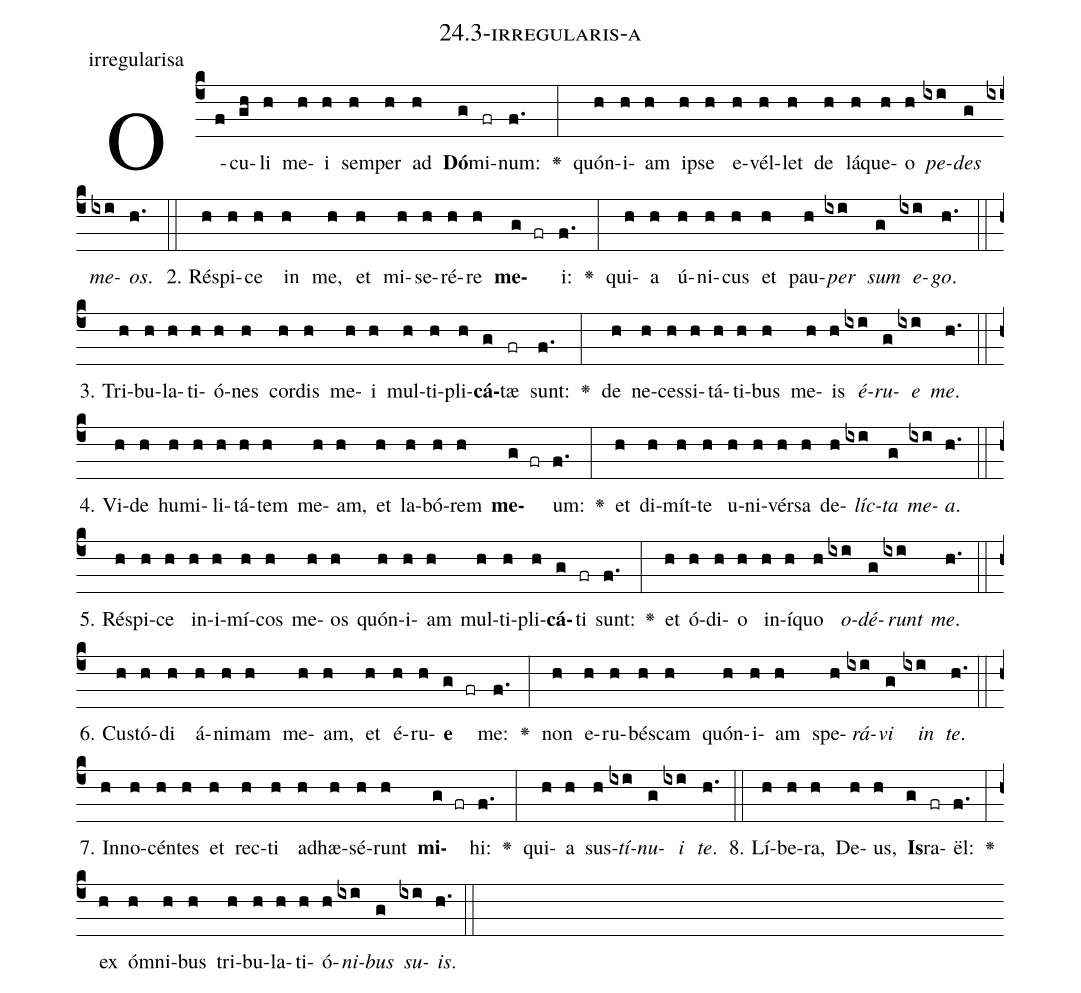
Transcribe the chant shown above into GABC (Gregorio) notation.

name: 24.3-irregularis-a;
annotation: irregularisa;
%%
(c4)O(f)cu(gh)li(h) me(h)i(h) sem(h)per(h) ad(h) <b>Dó</b>(g)mi(fr)num:(f.) <v>\greheightstar</v>(:) quón(h)i(h)am(h) ip(h)se(h) e(h)vél(h)let(h) de(h) lá(h)que(h)o(h) <i>pe</i>(ixi)<i>des</i>(g) <i>me</i>(ixi)<i>os</i>.(h.) (::)
2. Ré(h)spi(h)ce(h) in(h) me,(h) et(h) mi(h)se(h)ré(h)re(h) <b>me</b>(g fr)i:(f.) <v>\greheightstar</v>(:) qui(h)a(h) ú(h)ni(h)cus(h) et(h) pau(h)<i>per</i>(ixi) <i>sum</i>(g) <i>e</i>(ixi)<i>go</i>.(h.) (::)
3. Tri(h)bu(h)la(h)ti(h)ó(h)nes(h) cor(h)dis(h) me(h)i(h) mul(h)ti(h)pli(h)<b>cá</b>(g)tæ(fr) sunt:(f.) <v>\greheightstar</v>(:) de(h) ne(h)ces(h)si(h)tá(h)ti(h)bus(h) me(h)is(h) <i>é</i>(ixi)<i>ru</i>(g)<i>e</i>(ixi) <i>me</i>.(h.) (::)
4. Vi(h)de(h) hu(h)mi(h)li(h)tá(h)tem(h) me(h)am,(h) et(h) la(h)bó(h)rem(h) <b>me</b>(g fr)um:(f.) <v>\greheightstar</v>(:) et(h) di(h)mít(h)te(h) u(h)ni(h)vér(h)sa(h) de(h)<i>líc</i>(ixi)<i>ta</i>(g) <i>me</i>(ixi)<i>a</i>.(h.) (::)
5. Ré(h)spi(h)ce(h) in(h)i(h)mí(h)cos(h) me(h)os(h) quón(h)i(h)am(h) mul(h)ti(h)pli(h)<b>cá</b>(g)ti(fr) sunt:(f.) <v>\greheightstar</v>(:) et(h) ó(h)di(h)o(h) in(h)í(h)quo(h) <i>o</i>(ixi)<i>dé</i>(g)<i>runt</i>(ixi) <i>me</i>.(h.) (::)
6. Cus(h)tó(h)di(h) á(h)ni(h)mam(h) me(h)am,(h) et(h) é(h)ru(h)<b>e</b>(g fr) me:(f.) <v>\greheightstar</v>(:) non(h) e(h)ru(h)bés(h)cam(h) quón(h)i(h)am(h) spe(h)<i>rá</i>(ixi)<i>vi</i>(g) <i>in</i>(ixi) <i>te</i>.(h.) (::)
7. In(h)no(h)cén(h)tes(h) et(h) rec(h)ti(h) ad(h)hæ(h)sé(h)runt(h) <b>mi</b>(g fr)hi:(f.) <v>\greheightstar</v>(:) qui(h)a(h) sus(h)<i>tí</i>(ixi)<i>nu</i>(g)<i>i</i>(ixi) <i>te</i>.(h.) (::)
8. Lí(h)be(h)ra,(h) De(h)us,(h) <b>Is</b>(g)ra(fr)ël:(f.) <v>\greheightstar</v>(:) ex(h) óm(h)ni(h)bus(h) tri(h)bu(h)la(h)ti(h)ó(h)<i>ni</i>(ixi)<i>bus</i>(g) <i>su</i>(ixi)<i>is</i>.(h.) (::)
